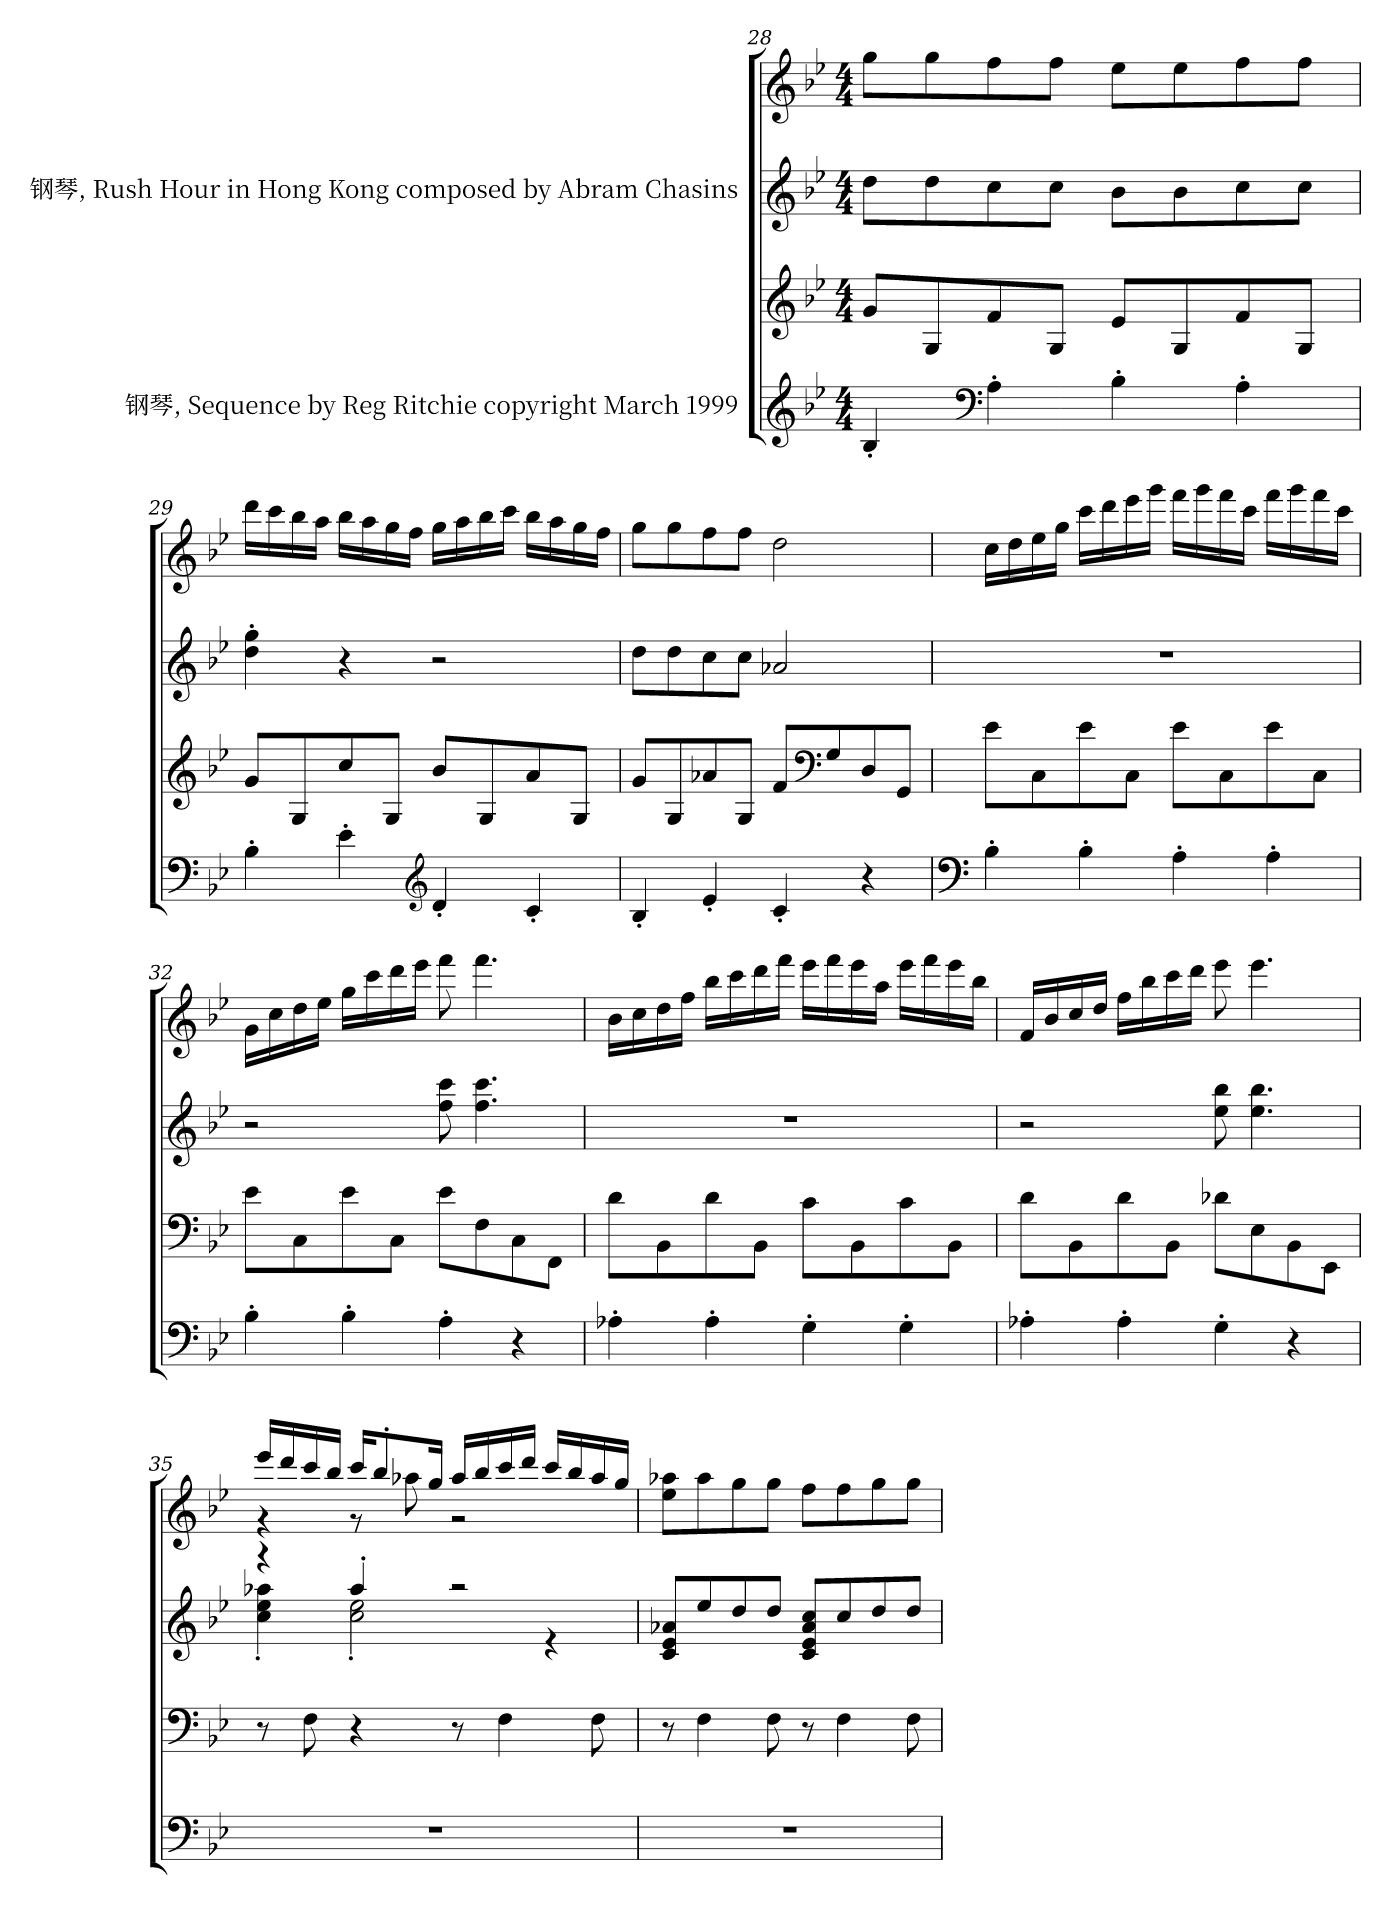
**kern	**kern	**kern	**kern
*part2	*part2	*part1	*part1
*staff4	*staff3	*staff2	*staff1
*I"钢琴, Sequence by Reg Ritchie copyright March 1999	*	*I"钢琴, Rush Hour in Hong Kong composed by Abram Chasins	*
*clefG2	*clefG2	*clefG2	*clefG2
*k[b-e-]	*k[b-e-]	*k[b-e-]	*k[b-e-]
*M4/4	*M4/4	*M4/4	*M4/4
=28	=28	=28	=28
4B-'/	8g/L	8dd\L	8gg\L
.	8G/	8dd\	8gg\
*clefF4	*	*	*
4A'\	8f/	8cc\	8ff\
.	8G/J	8cc\J	8ff\J
4B-'\	8e-/L	8b-\L	8ee-\L
.	8G/	8b-\	8ee-\
4A'\	8f/	8cc\	8ff\
.	8G/J	8cc\J	8ff\J
!!LO:LB:g=z
=29	=29	=29	=29
4B-'\	8g/L	4dd\' 4gg\'	16ddd\LL
.	.	.	16ccc\
.	8G/	.	16bb-\
.	.	.	16aa\JJ
4e-'\	8cc/	4r	16bb-\LL
.	.	.	16aa\
.	8G/J	.	16gg\
.	.	.	16ff\JJ
*clefG2	*	*	*
4d'/	8b-/L	2r	16gg\LL
.	.	.	16aa\
.	8G/	.	16bb-\
.	.	.	16ccc\JJ
4c'/	8a/	.	16bb-\LL
.	.	.	16aa\
.	8G/J	.	16gg\
.	.	.	16ff\JJ
=30	=30	=30	=30
4B-'/	8g/L	8dd\L	8gg\L
.	8G/	8dd\	8gg\
4e-'/	8a-X/	8cc\	8ff\
.	8G/J	8cc\J	8ff\J
4c'/	8f/L	2a-X/	2dd\
*	*clefF4	*	*
.	8G/	.	.
4r	8D/	.	.
.	8GG/J	.	.
!!LO:LB:g=z
=31	=31	=31	=31
*clefF4	*	*	*
4B-'\	8e-\L	1r	16cc\LL
.	.	.	16dd\
.	8C\	.	16ee-\
.	.	.	16gg\JJ
4B-'\	8e-\	.	16ccc\LL
.	.	.	16ddd\
.	8C\J	.	16eee-\
.	.	.	16ggg\JJ
4A'\	8e-\L	.	16fff\LL
.	.	.	16ggg\
.	8C\	.	16fff\
.	.	.	16ccc\JJ
4A'\	8e-\	.	16fff\LL
.	.	.	16ggg\
.	8C\J	.	16fff\
.	.	.	16ccc\JJ
=32	=32	=32	=32
4B-'\	8e-\L	2r	16g\LL
.	.	.	16cc\
.	8C\	.	16dd\
.	.	.	16ee-\JJ
4B-'\	8e-\	.	16gg\LL
.	.	.	16ccc\
.	8C\J	.	16ddd\
.	.	.	16eee-\JJ
4A'\	8e-\L	8ff\ 8ccc\	8fff\
.	8F\	4.ff\ 4.ccc\	4.fff\
4r	8C\	.	.
.	8FF\J	.	.
!!LO:PB:g=z
=33	=33	=33	=33
4A-X'\	8d\L	1r	16b-\LL
.	.	.	16cc\
.	8BB-\	.	16dd\
.	.	.	16ff\JJ
4A-'\	8d\	.	16bb-\LL
.	.	.	16ccc\
.	8BB-\J	.	16ddd\
.	.	.	16fff\JJ
4G'\	8c\L	.	16eee-\LL
.	.	.	16fff\
.	8BB-\	.	16eee-\
.	.	.	16aa\JJ
4G'\	8c\	.	16eee-\LL
.	.	.	16fff\
.	8BB-\J	.	16eee-\
.	.	.	16bb-\JJ
=34	=34	=34	=34
4A-X'\	8d\L	2r	16f/LL
.	.	.	16b-/
.	8BB-\	.	16cc/
.	.	.	16dd/JJ
4A-'\	8d\	.	16ff\LL
.	.	.	16bb-\
.	8BB-\J	.	16ccc\
.	.	.	16ddd\JJ
4G'\	8d-X\L	8ee-\ 8bb-\	8eee-\
.	8E-\	4.ee-\ 4.bb-\	4.eee-\
4r	8BB-\	.	.
.	8EE-\J	.	.
!!LO:LB:g=z
=35	=35	=35	=35
*	*	*^	*^
1r	8r	4r	4cc\' 4ee-\' 4aa-X\'	16eee-/LL	4r
.	.	.	.	16ddd/	.
.	8F\	.	.	16ccc/	.
.	.	.	.	16bb-/JJ	.
.	4r	4aa-'/	2cc\' 2ee-\'	16ccc/KL	8r
.	.	.	.	8bb-'/	.
.	.	.	.	.	8aa-X\
.	.	.	.	16gg/Jk	.
.	8r	2r	.	16aa-/LL	2r
.	.	.	.	16bb-/	.
.	4F\	.	.	16ccc/	.
.	.	.	.	16ddd/JJ	.
.	.	.	4r	16ccc/LL	.
.	.	.	.	16bb-/	.
.	8F\	.	.	16aa-/	.
.	.	.	.	16gg/JJ	.
*	*	*v	*v	*	*
*	*	*	*v	*v
=36	=36	=36	=36
1r	8r	8c/ 8e-/ 8a-X/L	8ee-\ 8aa-X\L
.	4F\	8ee-/	8aa-\
.	.	8dd/	8gg\
.	8F\	8dd/J	8gg\J
.	8r	8c/ 8e-/ 8a-/ 8cc/L	8ff\L
.	4F\	8cc/	8ff\
.	.	8dd/	8gg\
.	8F\	8dd/J	8gg\J
=	=	=	=
*-	*-	*-	*-
